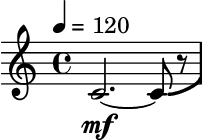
\version "2.24.2"
\language "english"
\include "lilypond-book-preamble.ly"
#(ly:set-option 'tall-page-formats 'png)
\header
{
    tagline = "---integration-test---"
}
\score
{
    % OPEN_BRACKETS:
    \new Staff
    {
        % OPEN_BRACKETS:
        \new Voice
        {
            % OPEN_BRACKETS:
            {
                % BEFORE:
                % COMMANDS:
                \tempo 4=120
                % OPENING:
                % COMMANDS:
                \time 4/4
                c'2.
                % AFTER:
                % ARTICULATIONS:
                \mf
                % SPANNER_STARTS:
                ~
                % OPENING:
                % COMMANDS:
                \once \override BendAfter.minimum-length = #3
                \once \override BendAfter.thickness = #'3
                \once \override DurationLine.style = #'none
                c'8
                % AFTER:
                % ARTICULATIONS:
                - \bendAfter #'3
                r8
            % CLOSE_BRACKETS:
            }
        % CLOSE_BRACKETS:
        }
    % CLOSE_BRACKETS:
    }
}
